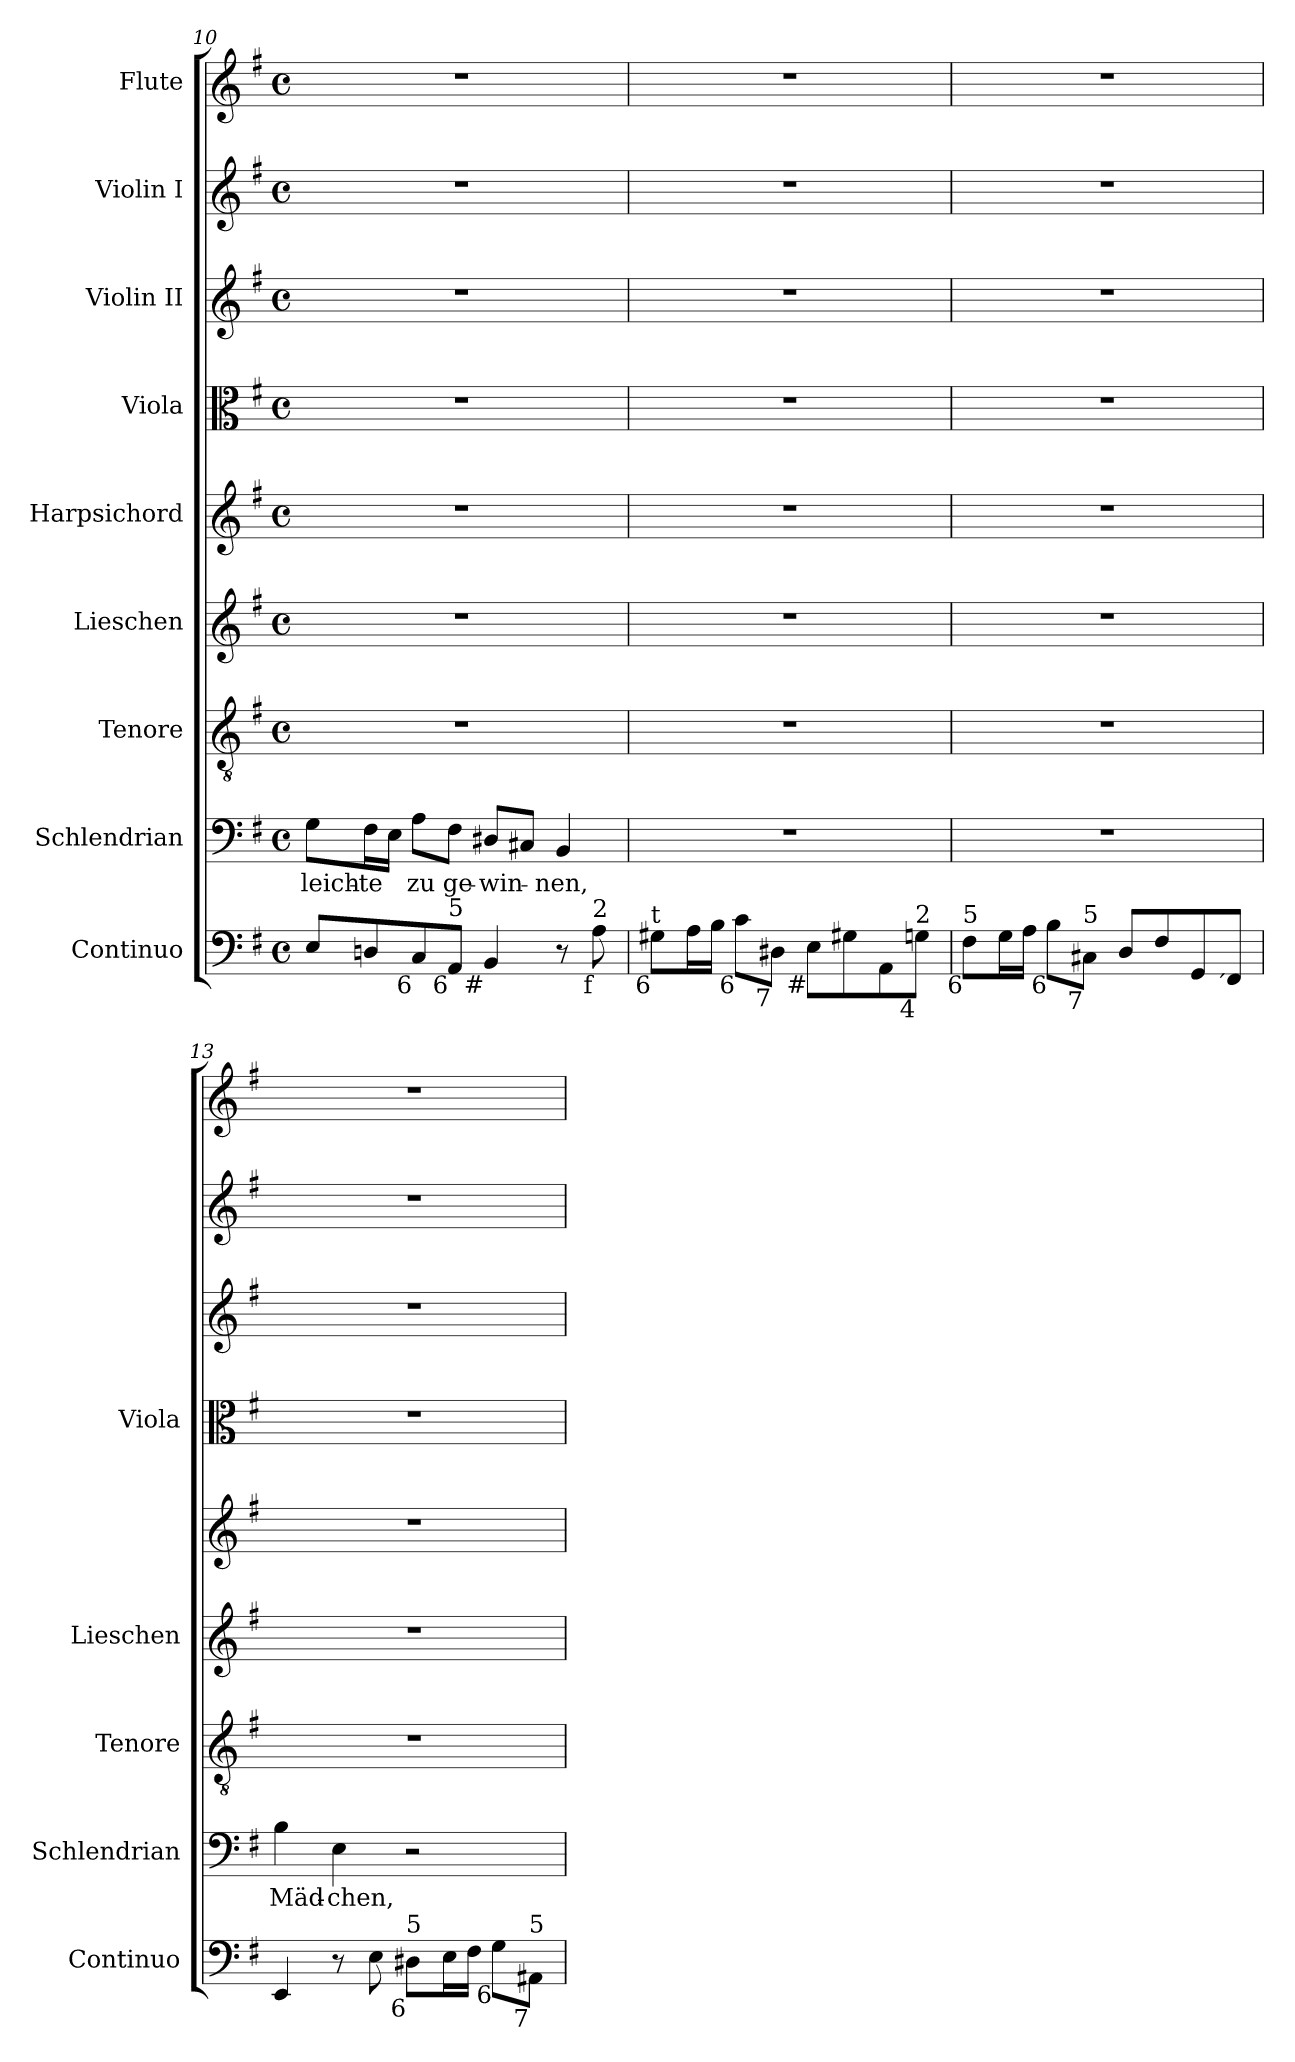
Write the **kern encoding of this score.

**kern	**kern	**text	**kern	**kern	**kern	**kern	**kern	**kern	**kern
*part9	*part8	*part8	*part7	*part6	*part5	*part4	*part3	*part2	*part1
*staff9	*staff8	*staff8	*staff7	*staff6	*staff5	*staff4	*staff3	*staff2	*staff1
*I"Continuo	*I"Schlendrian	*	*I"Tenore	*I"Lieschen	*I"Harpsichord	*I"Viola	*I"Violin II	*I"Violin I	*I"Flute
*I'Continuo	*I'Schlendrian	*	*I'Tenore	*I'Lieschen	*	*I'Viola	*	*	*
!!LO:LB:g=z
*clefF4	*clefF4	*	*clefGv2	*clefG2	*clefG2	*clefC3	*clefG2	*clefG2	*clefG2
*	*	*	*ITrd7c12	*	*	*	*	*	*
*k[f#]	*k[f#]	*	*k[f#]	*k[f#]	*k[f#]	*k[f#]	*k[f#]	*k[f#]	*k[f#]
*G:	*G:	*	*G:	*G:	*G:	*G:	*G:	*G:	*G:
*M4/4	*M4/4	*	*M4/4	*M4/4	*M4/4	*M4/4	*M4/4	*M4/4	*M4/4
*met(c)	*met(c)	*	*met(c)	*met(c)	*met(c)	*met(c)	*met(c)	*met(c)	*met(c)
=10	=10	=10	=10	=10	=10	=10	=10	=10	=10
!	!	!LO:LY:b:color=#000000	!	!	!	!	!	!	!
8Ei/L	8Gi\L	leich-	1r	1r	1r	1r	1r	1r	1r
!	!	!LO:LY:b:color=#000000	!	!	!	!	!	!	!
8Dni/	16F#i\L	-te	.	.	.	.	.	.	.
.	16Ei\JJ	.	.	.	.	.	.	.	.
!LO:TX:b:rj:t=6	!	!	!	!	!	!	!	!	!
!	!	!LO:LY:b:color=#000000	!	!	!	!	!	!	!
8Ci/	8Ai\L	zu	.	.	.	.	.	.	.
!LO:TX:b:rj:t=6	!	!	!	!	!	!	!	!	!
!LO:TX:t=5	!	!	!	!	!	!	!	!	!
!	!	!LO:LY:b:color=#000000	!	!	!	!	!	!	!
8AAi/J	8F#i\J	ge-	.	.	.	.	.	.	.
!LO:TX:b:rj:t=#	!	!	!	!	!	!	!	!	!
!	!	!LO:LY:b:color=#000000	!	!	!	!	!	!	!
4BBi/	8D#Xi/L	-win-	.	.	.	.	.	.	.
.	8C#Xi/J	.	.	.	.	.	.	.	.
!	!	!LO:LY:b:color=#000000	!	!	!	!	!	!	!
8r	4BBi/	-nen,	.	.	.	.	.	.	.
!LO:TX:b:rj:t=f	!	!	!	!	!	!	!	!	!
!LO:TX:t=2	!	!	!	!	!	!	!	!	!
8Ai\	.	.	.	.	.	.	.	.	.
=11	=11	=11	=11	=11	=11	=11	=11	=11	=11
!LO:TX:b:rj:t=6	!	!	!	!	!	!	!	!	!
!LO:TX:t=t	!	!	!	!	!	!	!	!	!
8G#Xi\L	1r	.	1r	1r	1r	1r	1r	1r	1r
16Ai\L	.	.	.	.	.	.	.	.	.
16Bi\JJ	.	.	.	.	.	.	.	.	.
!LO:TX:b:rj:t=6	!	!	!	!	!	!	!	!	!
8ci\L	.	.	.	.	.	.	.	.	.
!LO:TX:b:rj:t=7	!	!	!	!	!	!	!	!	!
8D#Xi\J	.	.	.	.	.	.	.	.	.
!LO:TX:b:rj:t=#	!	!	!	!	!	!	!	!	!
8Ei\L	.	.	.	.	.	.	.	.	.
8G#Xi\	.	.	.	.	.	.	.	.	.
8AAi\	.	.	.	.	.	.	.	.	.
!LO:TX:b:rj:t=4	!	!	!	!	!	!	!	!	!
!LO:TX:t=2	!	!	!	!	!	!	!	!	!
8Gni\J	.	.	.	.	.	.	.	.	.
=12	=12	=12	=12	=12	=12	=12	=12	=12	=12
!LO:TX:b:rj:t=6	!	!	!	!	!	!	!	!	!
!LO:TX:t=5	!	!	!	!	!	!	!	!	!
8F#i\L	1r	.	1r	1r	1r	1r	1r	1r	1r
16Gi\L	.	.	.	.	.	.	.	.	.
16Ai\JJ	.	.	.	.	.	.	.	.	.
!LO:TX:b:rj:t=6	!	!	!	!	!	!	!	!	!
8Bi\L	.	.	.	.	.	.	.	.	.
!LO:TX:b:rj:t=7	!	!	!	!	!	!	!	!	!
!LO:TX:t=5	!	!	!	!	!	!	!	!	!
8C#Xi\J	.	.	.	.	.	.	.	.	.
8Di/L	.	.	.	.	.	.	.	.	.
8F#i/	.	.	.	.	.	.	.	.	.
8GGi/	.	.	.	.	.	.	.	.	.
!LO:TX:b:rj:t=´	!	!	!	!	!	!	!	!	!
8FF#i/J	.	.	.	.	.	.	.	.	.
=13	=13	=13	=13	=13	=13	=13	=13	=13	=13
!	!	!LO:LY:b:color=#000000	!	!	!	!	!	!	!
4EEi/	4Bi\	Mäd-	1r	1r	1r	1r	1r	1r	1r
!	!	!LO:LY:b:color=#000000	!	!	!	!	!	!	!
8r	4Ei\	-chen,	.	.	.	.	.	.	.
8Ei\	.	.	.	.	.	.	.	.	.
!LO:TX:b:rj:t=6	!	!	!	!	!	!	!	!	!
!LO:TX:t=5	!	!	!	!	!	!	!	!	!
8D#Xi\L	2r	.	.	.	.	.	.	.	.
16Ei\L	.	.	.	.	.	.	.	.	.
16F#i\JJ	.	.	.	.	.	.	.	.	.
!LO:TX:b:rj:t=6	!	!	!	!	!	!	!	!	!
8Gi\L	.	.	.	.	.	.	.	.	.
!LO:TX:b:rj:t=7	!	!	!	!	!	!	!	!	!
!LO:TX:t=5	!	!	!	!	!	!	!	!	!
8AA#Xi\J	.	.	.	.	.	.	.	.	.
=	=	=	=	=	=	=	=	=	=
*-	*-	*-	*-	*-	*-	*-	*-	*-	*-
